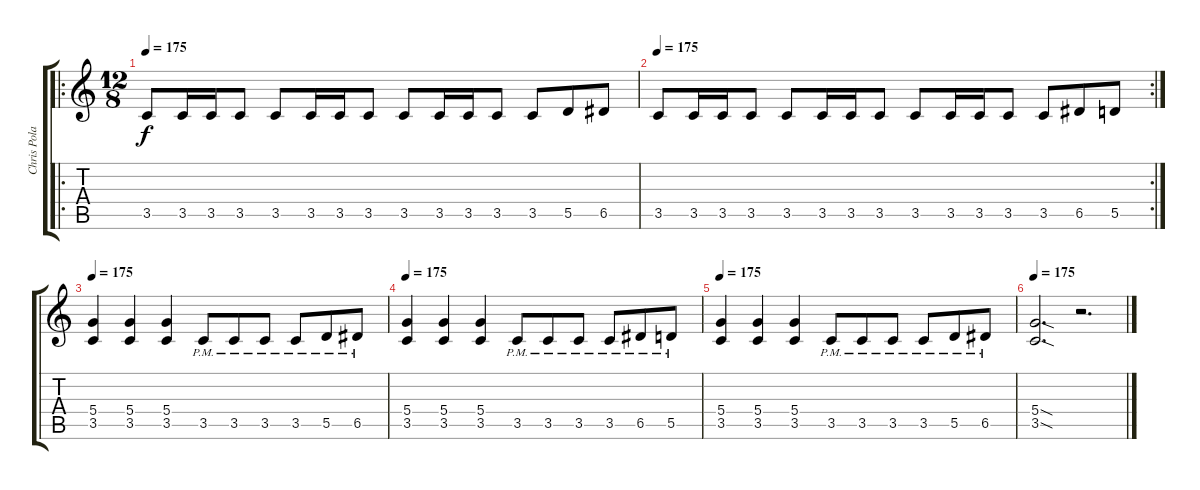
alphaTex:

\track ("Chris Poland" "Chris Pola") {instrument distortionguitar}
\staff {score tabs}
\tuning (E4 B3 G3 D3 A2 E2) {hide}
\ro
\ts (12 8)
\tempo 175
\clef g2
\ks c
3.5.8{dy f} 3.5.16 3.5.16 3.5.8 3.5.8 3.5.16 3.5.16 3.5.8 3.5.8 3.5.16 3.5.16 3.5.8 3.5.8 5.5.8 6.5.8 |
\rc 2
\tempo 175
3.5.8 3.5.16 3.5.16 3.5.8 3.5.8 3.5.16 3.5.16 3.5.8 3.5.8 3.5.16 3.5.16 3.5.8 3.5.8 6.5.8 5.5.8 |
\tempo 175
(5.4 3.5).4 (5.4 3.5).4 (5.4 3.5).4 3.5{pm}.8 3.5{pm}.8 3.5{pm}.8 3.5{pm}.8 5.5{pm}.8 6.5{pm}.8 |
\tempo 175
(5.4 3.5).4 (5.4 3.5).4 (5.4 3.5).4 3.5{pm}.8 3.5{pm}.8 3.5{pm}.8 3.5{pm}.8 6.5{pm}.8 5.5{pm}.8 |
\tempo 175
(5.4 3.5).4 (5.4 3.5).4 (5.4 3.5).4 3.5{pm}.8 3.5{pm}.8 3.5{pm}.8 3.5{pm}.8 5.5{pm}.8 6.5{pm}.8 |
\tempo 175
(5.4{sod} 3.5{sod}).2{d} r.2{d}
